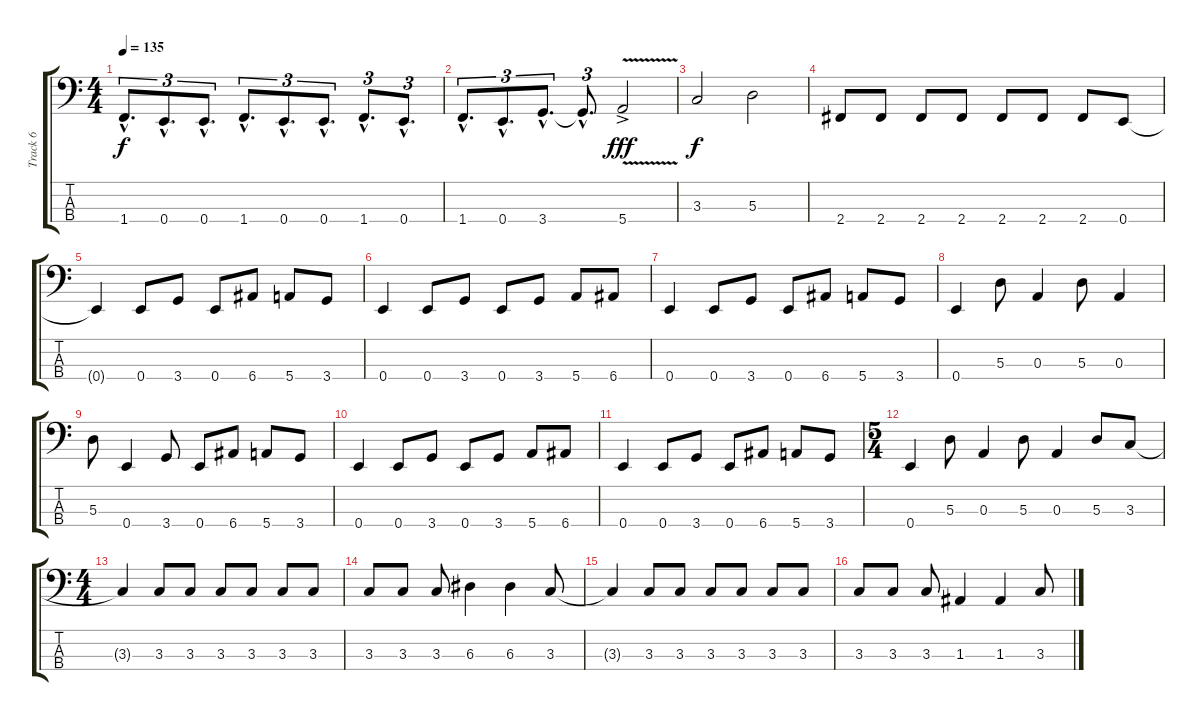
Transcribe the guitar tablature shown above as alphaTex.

\track ("Track 6" "Track 6") {instrument electricbassfinger}
\staff {score tabs}
\tuning (G2 D2 A1 E1) {hide}
\ts (4 4)
\tempo 135
\clef f4
\ks c
1.4{hac}.8{d tu (3 2) dy f} 0.4{hac}.8{d tu (3 2)} 0.4{hac}.8{d tu (3 2)} 1.4{hac}.8{d tu (3 2)} 0.4{hac}.8{d tu (3 2)} 0.4{hac}.8{d tu (3 2)} 1.4{hac}.8{d tu (3 2)} 0.4{hac}.8{d tu (3 2)} |
1.4{hac}.8{d tu (3 2)} 0.4{hac}.8{d tu (3 2)} 3.4{hac}.8{d tu (3 2)} 3.4{hac t}.8{d tu (3 2)} 5.4{v ac}.2{dy fff} |
3.3.2{dy f} 5.3.2 |
2.4.8 2.4.8 2.4.8 2.4.8 2.4.8 2.4.8 2.4.8 0.4.8 |
0.4{t}.4 0.4.8 3.4.8 0.4.8 6.4.8 5.4.8 3.4.8 |
0.4.4 0.4.8 3.4.8 0.4.8 3.4.8 5.4.8 6.4.8 |
0.4.4 0.4.8 3.4.8 0.4.8 6.4.8 5.4.8 3.4.8 |
0.4.4 5.3.8 0.3.4 5.3.8 0.3.4 |
5.3.8 0.4.4 3.4.8 0.4.8 6.4.8 5.4.8 3.4.8 |
0.4.4 0.4.8 3.4.8 0.4.8 3.4.8 5.4.8 6.4.8 |
0.4.4 0.4.8 3.4.8 0.4.8 6.4.8 5.4.8 3.4.8 |
\ts (5 4)
0.4.4 5.3.8 0.3.4 5.3.8 0.3.4 5.3.8 3.3.8 |
\ts (4 4)
3.3{t}.4 3.3.8 3.3.8 3.3.8 3.3.8 3.3.8 3.3.8 |
3.3.8 3.3.8 3.3.8 6.3.4 6.3.4 3.3.8 |
3.3{t}.4 3.3.8 3.3.8 3.3.8 3.3.8 3.3.8 3.3.8 |
3.3.8 3.3.8 3.3.8 1.3.4 1.3.4 3.3.8
